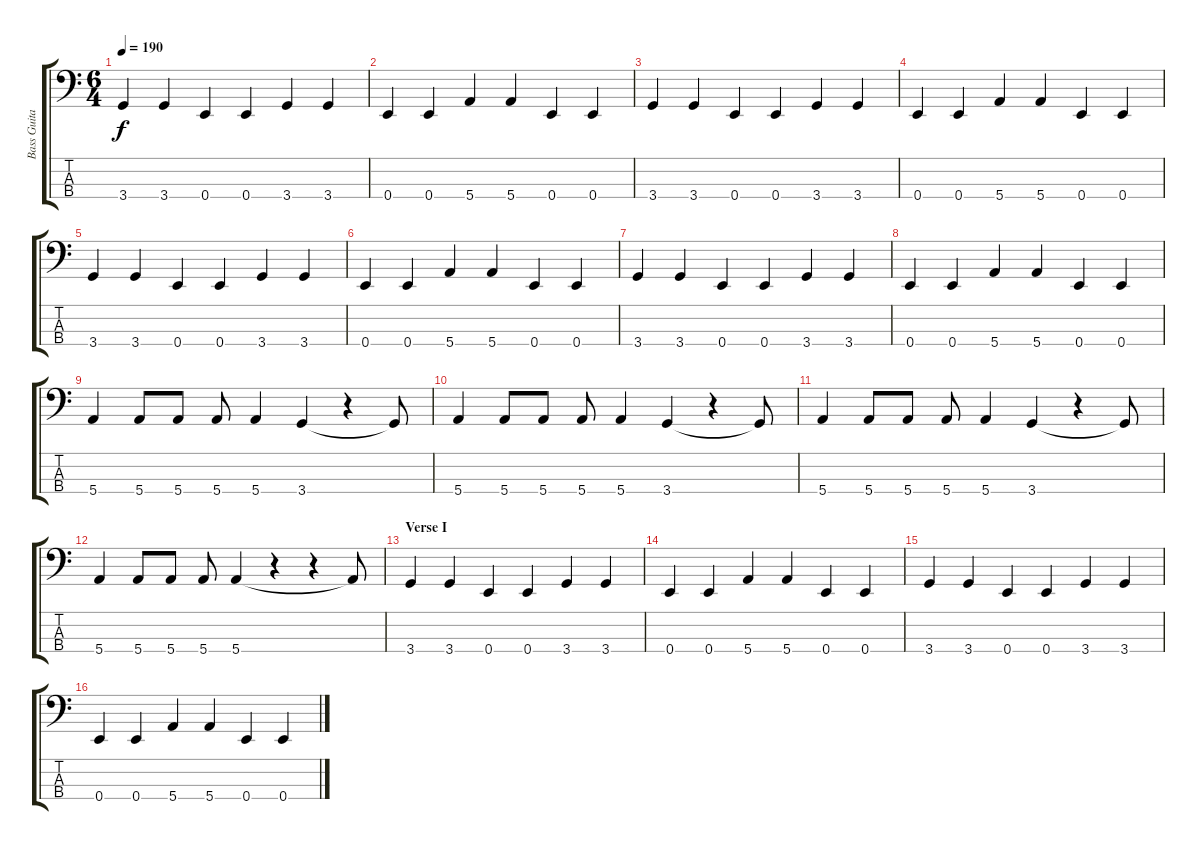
\track ("Bass Guitar" "Bass Guita") {instrument electricbassfinger}
\staff {score tabs}
\tuning (G2 D2 A1 E1) {hide}
\ts (6 4)
\tempo 190
\clef f4
\ks c
3.4.4{dy f} 3.4.4 0.4.4 0.4.4 3.4.4 3.4.4 |
0.4.4 0.4.4 5.4.4 5.4.4 0.4.4 0.4.4 |
3.4.4 3.4.4 0.4.4 0.4.4 3.4.4 3.4.4 |
0.4.4 0.4.4 5.4.4 5.4.4 0.4.4 0.4.4 |
3.4.4 3.4.4 0.4.4 0.4.4 3.4.4 3.4.4 |
0.4.4 0.4.4 5.4.4 5.4.4 0.4.4 0.4.4 |
3.4.4 3.4.4 0.4.4 0.4.4 3.4.4 3.4.4 |
0.4.4 0.4.4 5.4.4 5.4.4 0.4.4 0.4.4 |
5.4.4 5.4.8 5.4.8 5.4.8 5.4.4 3.4.4 r.4 3.4{t}.8 |
5.4.4 5.4.8 5.4.8 5.4.8 5.4.4 3.4.4 r.4 3.4{t}.8 |
5.4.4 5.4.8 5.4.8 5.4.8 5.4.4 3.4.4 r.4 3.4{t}.8 |
5.4.4 5.4.8 5.4.8 5.4.8 5.4.4 r.4 r.4 5.4{t}.8 |
\section ("" "Verse I")
3.4.4 3.4.4 0.4.4 0.4.4 3.4.4 3.4.4 |
0.4.4 0.4.4 5.4.4 5.4.4 0.4.4 0.4.4 |
3.4.4 3.4.4 0.4.4 0.4.4 3.4.4 3.4.4 |
0.4.4 0.4.4 5.4.4 5.4.4 0.4.4 0.4.4
